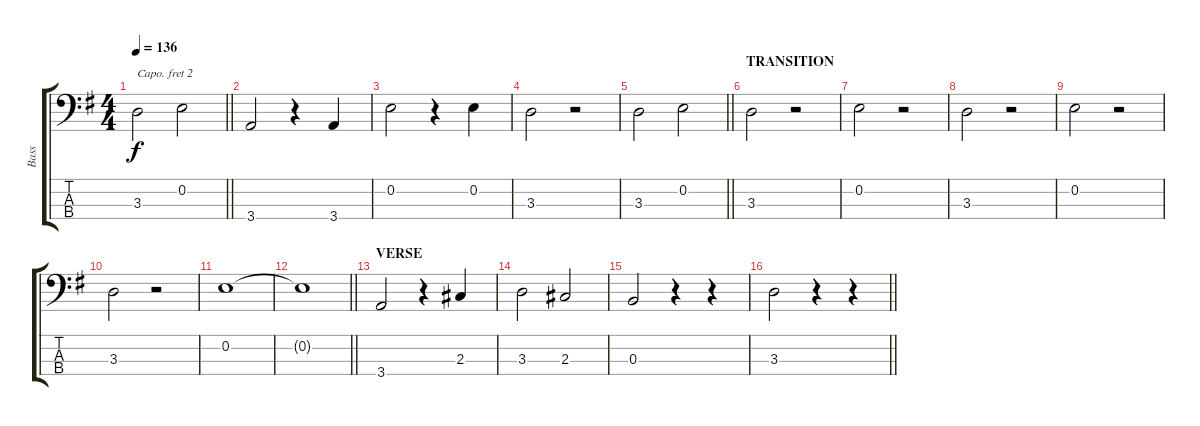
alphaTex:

\track ("Bass" "Bass") {instrument acousticbass}
\staff {score tabs}
\capo 2
\tuning (G2 D2 A1 E1) {hide}
\ts (4 4)
\tempo 136
\clef f4
\barLineRight lightlight
\ks g
3.3.2{dy f} 0.2.2 |
\section ("" "")
3.4.2 r.4 3.4.4 |
0.2.2 r.4 0.2.4 |
3.3.2 r.2 |
\barLineRight lightlight
3.3.2 0.2.2 |
\section ("" "TRANSITION")
3.3.2 r.2 |
0.2.2 r.2 |
3.3.2 r.2 |
0.2.2 r.2 |
3.3.2 r.2 |
0.2.1 |
\barLineRight lightlight
0.2{t}.1 |
\section ("" "VERSE")
3.4.2 r.4 2.3.4 |
3.3.2 2.3.2 |
0.3.2 r.4 r.4 |
\barLineRight lightlight
3.3.2 r.4 r.4
